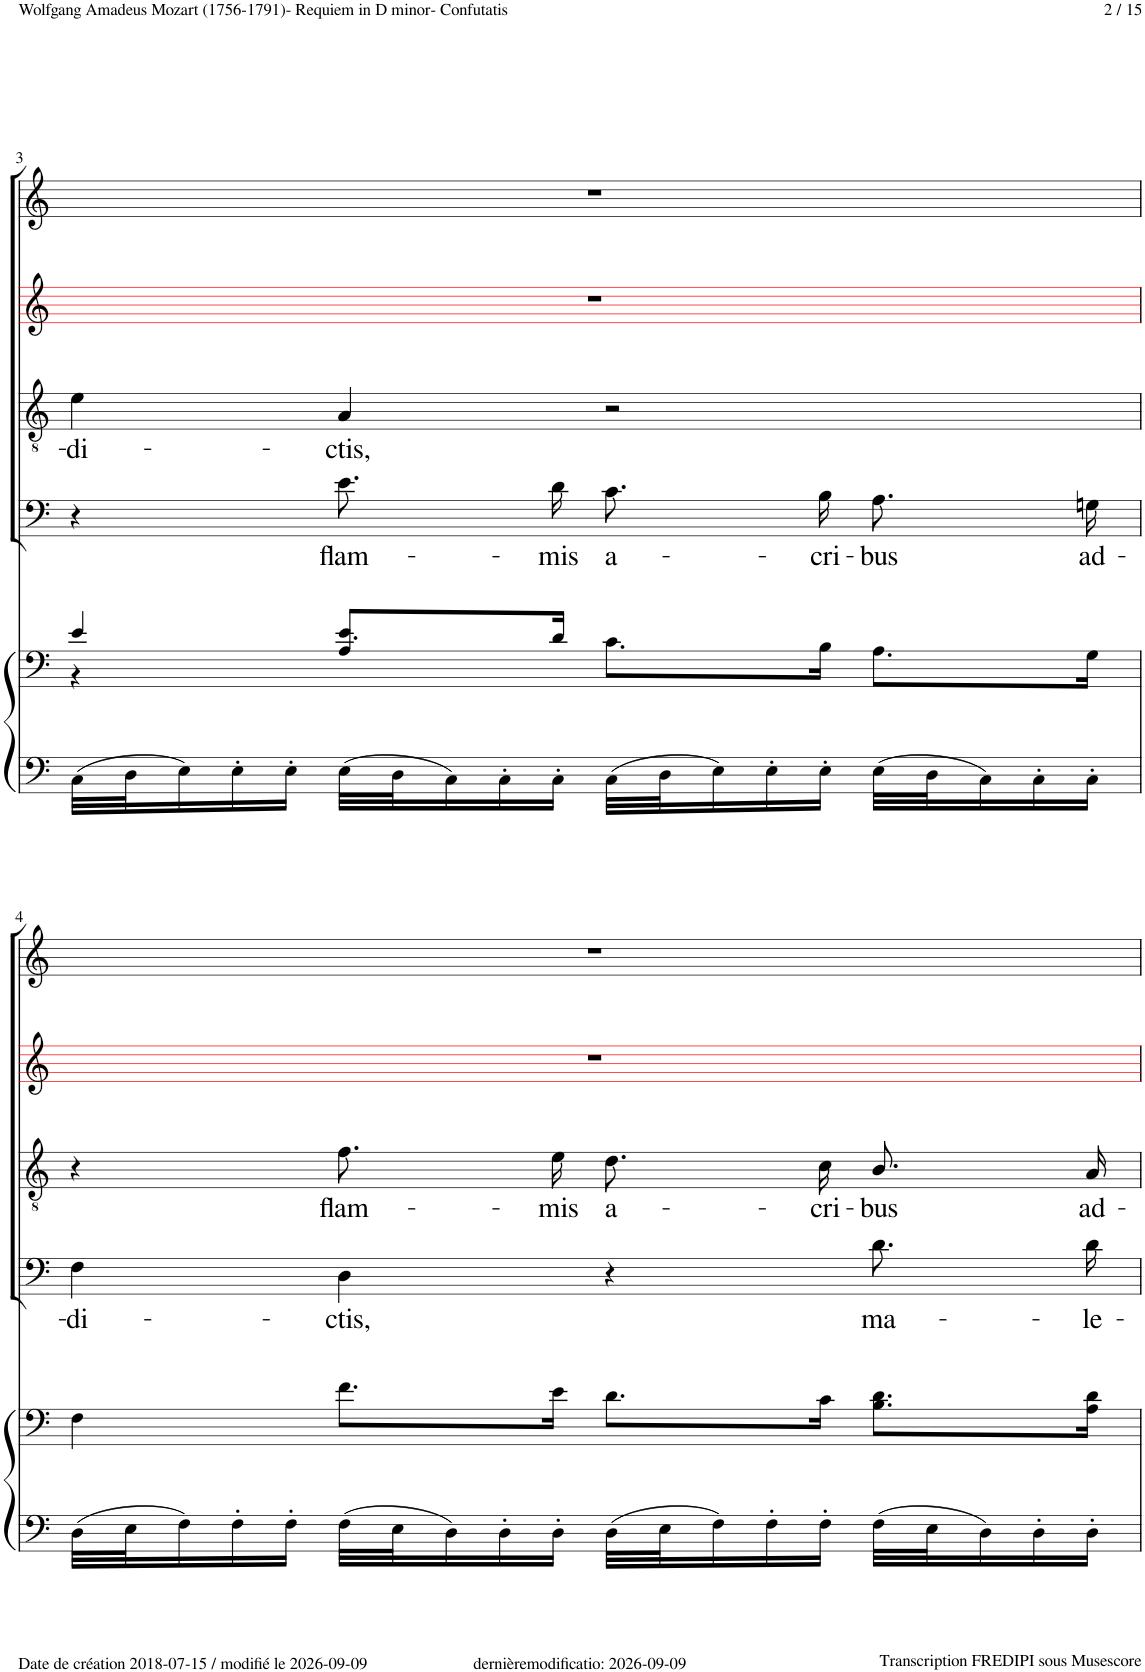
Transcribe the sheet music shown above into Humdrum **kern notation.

**kern	**kern	**kern	**text	**kern	**text	**kern	**kern
*part5	*part5	*part4	*part4	*part3	*part3	*part2	*part1
*staff6	*staff5	*staff4	*staff4	*staff3	*staff3	*staff2	*staff1
*I"Piano	*	*I"Bass	*	*I"Tenor	*	*I"Alto	*I"Soprano
*I'Pno	*	*	*	*	*	*	*
!!LO:PB:g=z
*clefF4	*clefF4	*clefF4	*	*clefGv2	*	*clefG2	*clefG2
*	*	*	*	*	*	*ITrd1c2	*
*k[]	*k[]	*k[]	*	*k[]	*	*k[]	*k[]
*M4/4	*M4/4	*M4/4	*	*M4/4	*	*M4/4	*M4/4
*met(c)	*met(c)	*met(c)	*	*met(c)	*	*met(c)	*met(c)
=3	=3	=3	=3	=3	=3	=3	=3
*	*^	*	*	*	*	*	*
!	!	!	!	!	!	!LO:LY:b	!	!
32C\LLL	4e/	4r	4r	.	4e!\	-di-	1r	1r
32D\J	.	.	.	.	.	.	.	.
16E\	.	.	.	.	.	.	.	.
16E'\	.	.	.	.	.	.	.	.
16E'\JJ	.	.	.	.	.	.	.	.
!	!	!	!	!LO:LY:b	!	!LO:LY:b	!	!
32E\LLL	8.e/L	4A/	8.e!\L	flam-	4A!/	-ctis,	.	.
32D\J	.	.	.	.	.	.	.	.
16C\	.	.	.	.	.	.	.	.
16C'\	.	.	.	.	.	.	.	.
!	!	!	!	!LO:LY:b	!	!	!	!
16C'\JJ	16d/Jk	.	16d!\Jk	-mis	.	.	.	.
!	!	!	!	!LO:LY:b	!	!	!	!
32C\LLL	8.c\L	2ryy	8.c!\L	a-	2r	.	.	.
32D\J	.	.	.	.	.	.	.	.
16E\	.	.	.	.	.	.	.	.
16E'\	.	.	.	.	.	.	.	.
!	!	!	!	!LO:LY:b	!	!	!	!
16E'\JJ	16B\Jk	.	16B!\Jk	-cri-	.	.	.	.
!	!	!	!	!LO:LY:b	!	!	!	!
32E\LLL	8.A\L	.	8.A!\L	-bus	.	.	.	.
32D\J	.	.	.	.	.	.	.	.
16C\	.	.	.	.	.	.	.	.
16C'\	.	.	.	.	.	.	.	.
!	!	!	!	!LO:LY:b	!	!	!	!
16C'\JJ	16G\Jk	.	16Gn!\Jk	ad-	.	.	.	.
*	*v	*v	*	*	*	*	*	*
!!LO:LB:g=z
=4	=4	=4	=4	=4	=4	=4	=4
!	!	!	!LO:LY:b	!	!	!	!
32D\LLL	4F\	4F!\	-di-	4r	.	1r	1r
32E\J	.	.	.	.	.	.	.
16F\	.	.	.	.	.	.	.
16F'\	.	.	.	.	.	.	.
16F'\JJ	.	.	.	.	.	.	.
!	!	!	!LO:LY:b	!	!LO:LY:b	!	!
32F\LLL	8.f\L	4D!\	-ctis,	8.f!\L	flam-	.	.
32E\J	.	.	.	.	.	.	.
16D\	.	.	.	.	.	.	.
16D'\	.	.	.	.	.	.	.
!	!	!	!	!	!LO:LY:b	!	!
16D'\JJ	16e\Jk	.	.	16e!\Jk	-mis	.	.
!	!	!	!	!	!LO:LY:b	!	!
32D\LLL	8.d\L	4r	.	8.d!\L	a-	.	.
32E\J	.	.	.	.	.	.	.
16F\	.	.	.	.	.	.	.
16F'\	.	.	.	.	.	.	.
!	!	!	!	!	!LO:LY:b	!	!
16F'\JJ	16c\Jk	.	.	16c!\Jk	-cri-	.	.
!	!	!	!LO:LY:b	!	!LO:LY:b	!	!
32F\LLL	8.B\ 8.d\L	8.d!\L	ma-	8.B!/L	-bus	.	.
32E\J	.	.	.	.	.	.	.
16D\	.	.	.	.	.	.	.
16D'\	.	.	.	.	.	.	.
!	!	!	!LO:LY:b	!	!LO:LY:b	!	!
16D'\JJ	16A\ 16d\Jk	16d!\Jk	-le-	16A!/Jk	ad-	.	.
=	=	=	=	=	=	=	=
*-	*-	*-	*-	*-	*-	*-	*-
